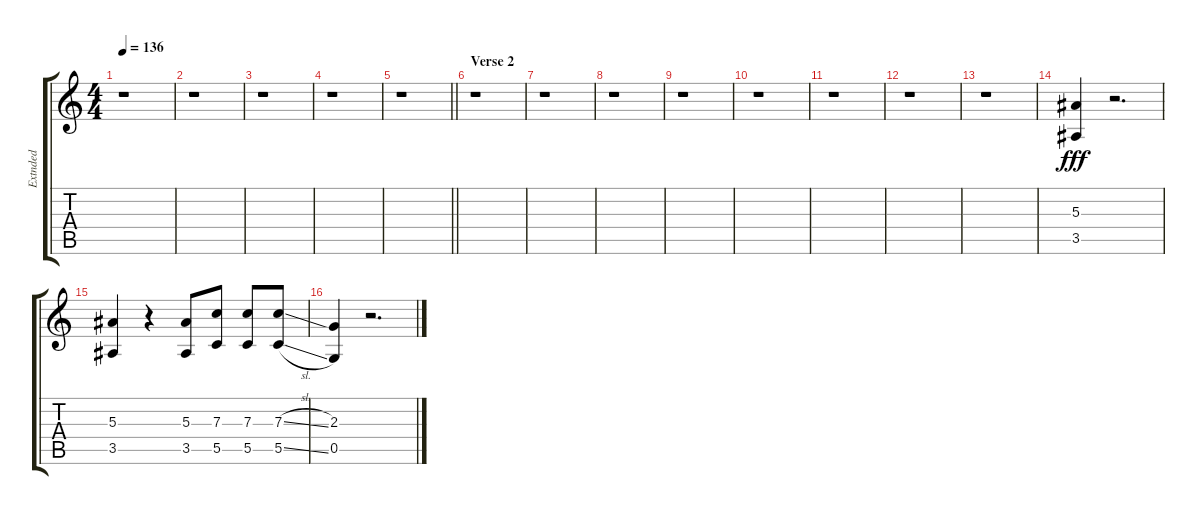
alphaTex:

\track ("Extnded" "Extnded") {instrument distortionguitar}
\staff {score tabs}
\tuning (D4 A3 F3 C3 G2 D2) {hide}
\ts (4 4)
\tempo 136
\clef g2
\ks c
r.1{dy fff} |
r.1 |
r.1 |
r.1 |
\barLineRight lightlight
r.1 |
\section ("" "Verse 2")
r.1 |
r.1 |
r.1 |
r.1 |
r.1 |
r.1 |
r.1 |
r.1 |
(5.3 3.5).4{instrument distortionguitar} r.2{d} |
(5.3 3.5).4 r.4 (5.3 3.5).8 (7.3 5.5).8 (7.3 5.5).8 (7.3{sl} 5.5{sl}).8 |
(2.3 0.5).4 r.2{d}
